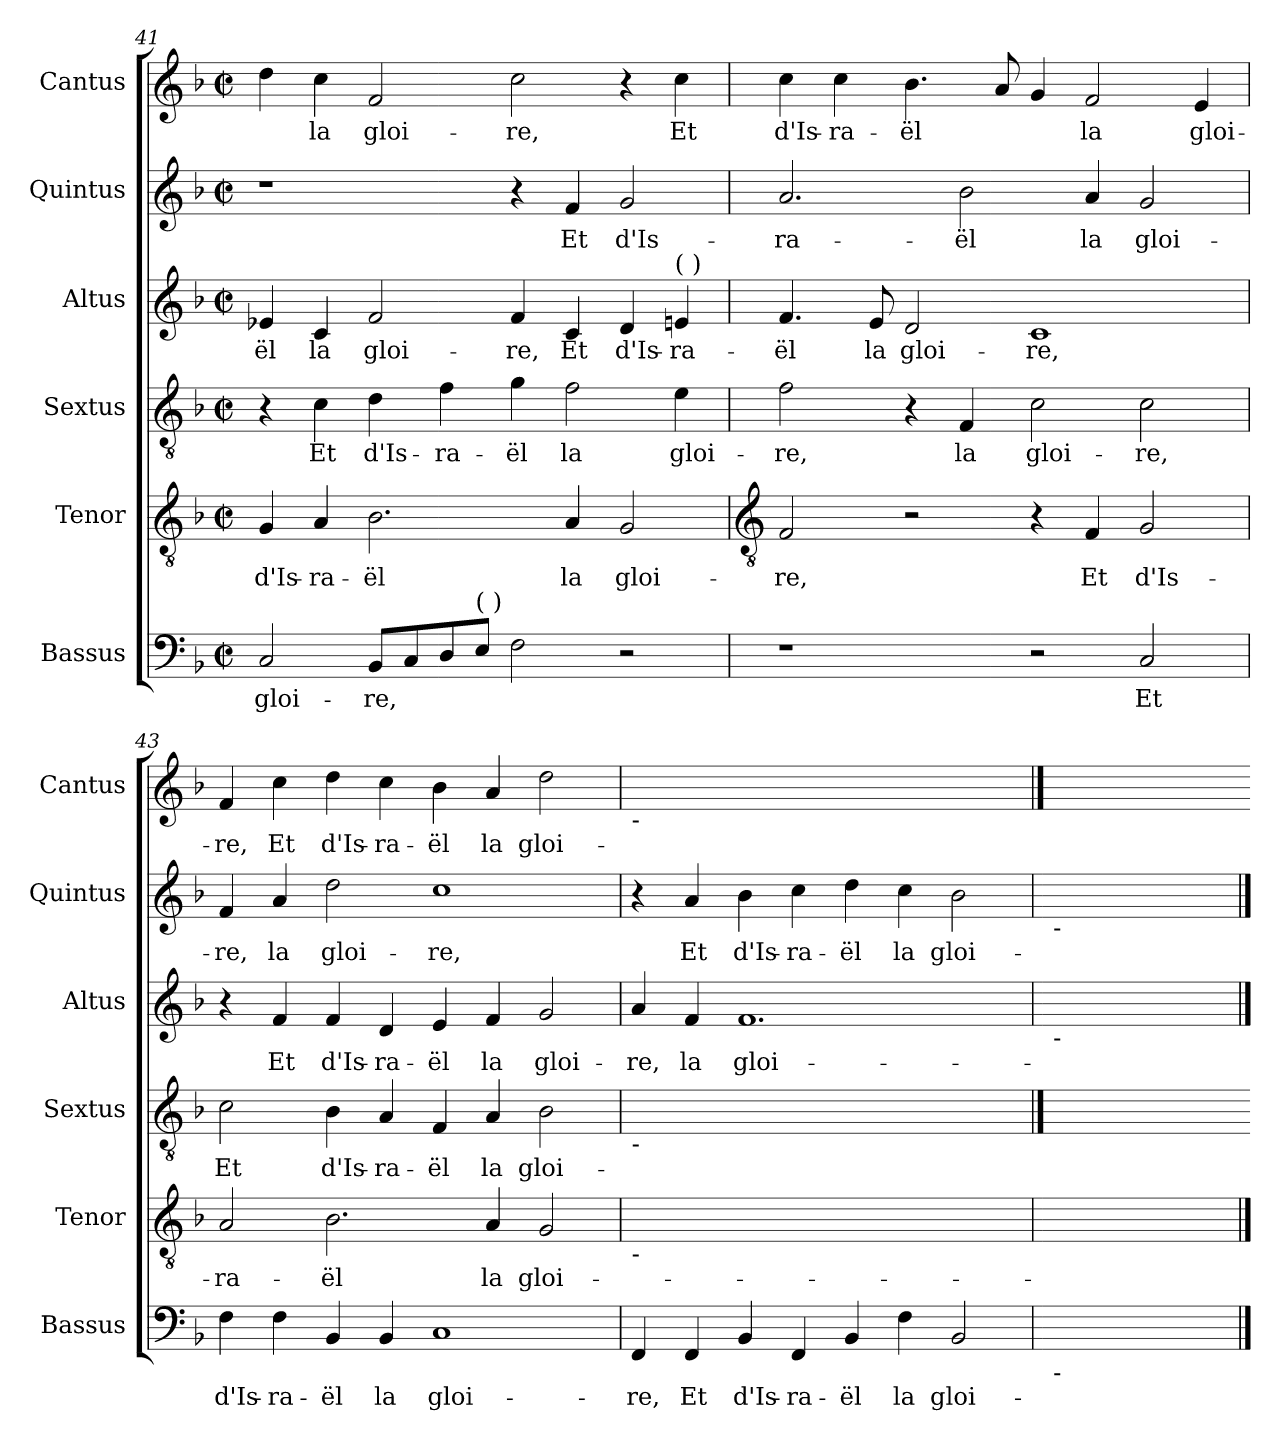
**kern	**text	**kern	**text	**kern	**text	**kern	**text	**kern	**text	**kern	**text
*part6	*part6	*part5	*part5	*part4	*part4	*part3	*part3	*part2	*part2	*part1	*part1
*staff6	*staff6	*staff5	*staff5	*staff4	*staff4	*staff3	*staff3	*staff2	*staff2	*staff1	*staff1
*I"Bassus	*	*I"Tenor	*	*I"Sextus	*	*I"Altus	*	*I"Quintus	*	*I"Cantus	*
*I'Bassus	*	*I'Tenor	*	*I'Sextus	*	*I'Altus	*	*I'Quintus	*	*I'Cantus	*
!!LO:LB:g=z
*clefF4	*	*clefGv2	*	*clefGv2	*	*clefG2	*	*clefG2	*	*clefG2	*
*k[b-]	*	*k[b-]	*	*k[b-]	*	*k[b-]	*	*k[b-]	*	*k[b-]	*
*F:	*	*F:	*	*F:	*	*F:	*	*F:	*	*F:	*
*M4/2	*	*M4/2	*	*M4/2	*	*M4/2	*	*M4/2	*	*M4/2	*
*met(c|)	*	*met(c|)	*	*met(c|)	*	*met(c|)	*	*met(c|)	*	*met(c|)	*
=41	=41	=41	=41	=41	=41	=41	=41	=41	=41	=41	=41
!	!LO:LY:b	!	!LO:LY:b	!	!	!	!LO:LY:b	!	!	!	!
2C	gloi-	4G	d'Is-	4r	.	4e-X	-ël	1r	.	4dd	.
!	!	!	!LO:LY:b	!	!LO:LY:b	!	!LO:LY:b	!	!	!	!LO:LY:b
.	.	4A	-ra-	4c	Et	4c	la	.	.	4cc	la
!	!LO:LY:b	!	!LO:LY:b	!	!LO:LY:b	!	!LO:LY:b	!	!	!	!LO:LY:b
8BB-L	-re,	2.B-	-ël	4d	d'Is-	2f	gloi-	.	.	2f	gloi-
8C	.	.	.	.	.	.	.	.	.	.	.
!	!	!	!	!	!LO:LY:b	!	!	!	!	!	!
8D	.	.	.	4f	-ra-	.	.	.	.	.	.
!LO:TX:a:t=(  )	!	!	!	!	!	!	!	!	!	!	!
8EJ	.	.	.	.	.	.	.	.	.	.	.
!	!	!	!	!	!LO:LY:b	!	!LO:LY:b	!	!	!	!LO:LY:b
2F	.	.	.	4g	-ël	4f	-re,	4r	.	2cc	-re,
!	!	!	!LO:LY:b	!	!LO:LY:b	!	!LO:LY:b	!	!LO:LY:b	!	!
.	.	4A	la	2f	la	4c	Et	4f	Et	.	.
!	!	!	!LO:LY:b	!	!	!	!LO:LY:b	!	!LO:LY:b	!	!
2r	.	2G	gloi-	.	.	4d	d'Is-	2g	d'Is-	4r	.
!	!	!	!	!	!	!LO:TX:a:t=(  )	!	!	!	!	!
!	!	!	!	!	!LO:LY:b	!	!LO:LY:b	!	!	!	!LO:LY:b
.	.	.	.	4e	gloi-	4e	-ra-	.	.	4cc	Et
!!LO:LB:g=z
=42	=42	=42	=42	=42	=42	=42	=42	=42	=42	=42	=42
*	*	*clefGv2	*	*	*	*	*	*	*	*	*
!	!	!	!LO:LY:b	!	!LO:LY:b	!	!LO:LY:b	!	!LO:LY:b	!	!LO:LY:b
1r	.	2F	-re,	2f	-re,	4.f	-ël	2.a	-ra-	4cc	d'Is-
!	!	!	!	!	!	!	!	!	!	!	!LO:LY:b
.	.	.	.	.	.	.	.	.	.	4cc	-ra-
!	!	!	!	!	!	!	!LO:LY:b	!	!	!	!
.	.	.	.	.	.	8e	la	.	.	.	.
!	!	!	!	!	!	!	!LO:LY:b	!	!	!	!LO:LY:b
.	.	2r	.	4r	.	2d	gloi-	.	.	4.b-	-ël
!	!	!	!	!	!LO:LY:b	!	!	!	!LO:LY:b	!	!
.	.	.	.	4F	la	.	.	2b-	-ël	.	.
.	.	.	.	.	.	.	.	.	.	8a	.
!	!	!	!	!	!LO:LY:b	!	!LO:LY:b	!	!	!	!
2r	.	4r	.	2c	gloi-	1c	-re,	.	.	4g	.
!	!	!	!LO:LY:b	!	!	!	!	!	!LO:LY:b	!	!LO:LY:b
.	.	4F	Et	.	.	.	.	4a	la	2f	la
!	!LO:LY:b	!	!LO:LY:b	!	!LO:LY:b	!	!	!	!LO:LY:b	!	!
2C	Et	2G	d'Is-	2c	-re,	.	.	2g	gloi-	.	.
!	!	!	!	!	!	!	!	!	!	!	!LO:LY:b
.	.	.	.	.	.	.	.	.	.	4e	gloi-
=43	=43	=43	=43	=43	=43	=43	=43	=43	=43	=43	=43
!	!LO:LY:b	!	!LO:LY:b	!	!LO:LY:b	!	!	!	!LO:LY:b	!	!LO:LY:b
4F	d'Is-	2A	-ra-	2c	Et	4r	.	4f	-re,	4f	-re,
!	!LO:LY:b	!	!	!	!	!	!LO:LY:b	!	!LO:LY:b	!	!LO:LY:b
4F	-ra-	.	.	.	.	4f	Et	4a	la	4cc	Et
!	!LO:LY:b	!	!LO:LY:b	!	!LO:LY:b	!	!LO:LY:b	!	!LO:LY:b	!	!LO:LY:b
4BB-	-ël	2.B-	-ël	4B-	d'Is-	4f	d'Is-	2dd	gloi-	4dd	d'Is-
!	!LO:LY:b	!	!	!	!LO:LY:b	!	!LO:LY:b	!	!	!	!LO:LY:b
4BB-	la	.	.	4A	-ra-	4d	-ra-	.	.	4cc	-ra-
!	!LO:LY:b	!	!	!	!LO:LY:b	!	!LO:LY:b	!	!LO:LY:b	!	!LO:LY:b
1C	gloi-	.	.	4F	-ël	4e	-ël	1cc	-re,	4b-	-ël
!	!	!	!LO:LY:b	!	!LO:LY:b	!	!LO:LY:b	!	!	!	!LO:LY:b
.	.	4A	la	4A	la	4f	la	.	.	4a	la
!	!	!	!LO:LY:b	!	!LO:LY:b	!	!LO:LY:b	!	!	!	!LO:LY:b
.	.	2G	gloi-	2B-	gloi-	2g	gloi-	.	.	2dd	gloi-
=44	=44	=44	=44	=44	=44	=44	=44	=44	=44	=44	=44
!	!	!	!	!	!	!	!	!	!	!LO:TX:b:t=-	!
!	!	!	!	!LO:TX:b:t=-	!	!	!	!	!	!	!
!	!	!LO:TX:b:t=-	!	!	!	!	!	!	!	!	!
!	!LO:LY:b	!	!LO:LY:b	!	!LO:LY:b	!	!LO:LY:b	!	!	!	!LO:LY:b
4FF	-re,	[0Fyy	-re.	0cyy	-re.	4a	-re,	4r	.	0ccyy	-re.
!	!LO:LY:b	!	!	!	!	!	!LO:LY:b	!	!LO:LY:b	!	!
4FF	Et	.	.	.	.	4f	la	4a	Et	.	.
!	!LO:LY:b	!	!	!	!	!	!LO:LY:b	!	!LO:LY:b	!	!
4BB-	d'Is-	.	.	.	.	1.f	gloi-	4b-	d'Is-	.	.
!	!LO:LY:b	!	!	!	!	!	!	!	!LO:LY:b	!	!
4FF	-ra-	.	.	.	.	.	.	4cc	-ra-	.	.
!	!LO:LY:b	!	!	!	!	!	!	!	!LO:LY:b	!	!
4BB-	-ël	.	.	.	.	.	.	4dd	-ël	.	.
!	!LO:LY:b	!	!	!	!	!	!	!	!LO:LY:b	!	!
4F	la	.	.	.	.	.	.	4cc	la	.	.
!	!LO:LY:b	!	!	!	!	!	!	!	!LO:LY:b	!	!
2BB-	gloi-	.	.	.	.	.	.	2b-	gloi-	.	.
=	==	=	==	==	==	=	==	=	==	==	==
!	!	!	!	!	!	!	!	!LO:TX:b:t=-	!	!	!
!	!	!	!	!	!	!LO:TX:b:t=-	!	!	!	!	!
!LO:TX:b:t=-	!	!	!	!	!	!	!	!	!	!	!
!	!LO:LY:b	!	!	!	!	!	!LO:LY:b	!	!LO:LY:b	!	!
0FFyy	-re.	0Fyy]	.	0ryy	.	0fyy	-re.	0ayy	-re.	0ryy	.
==	=	==	=	=	=	==	=	==	=	=	=
*-	*-	*-	*-	*-	*-	*-	*-	*-	*-	*-	*-
